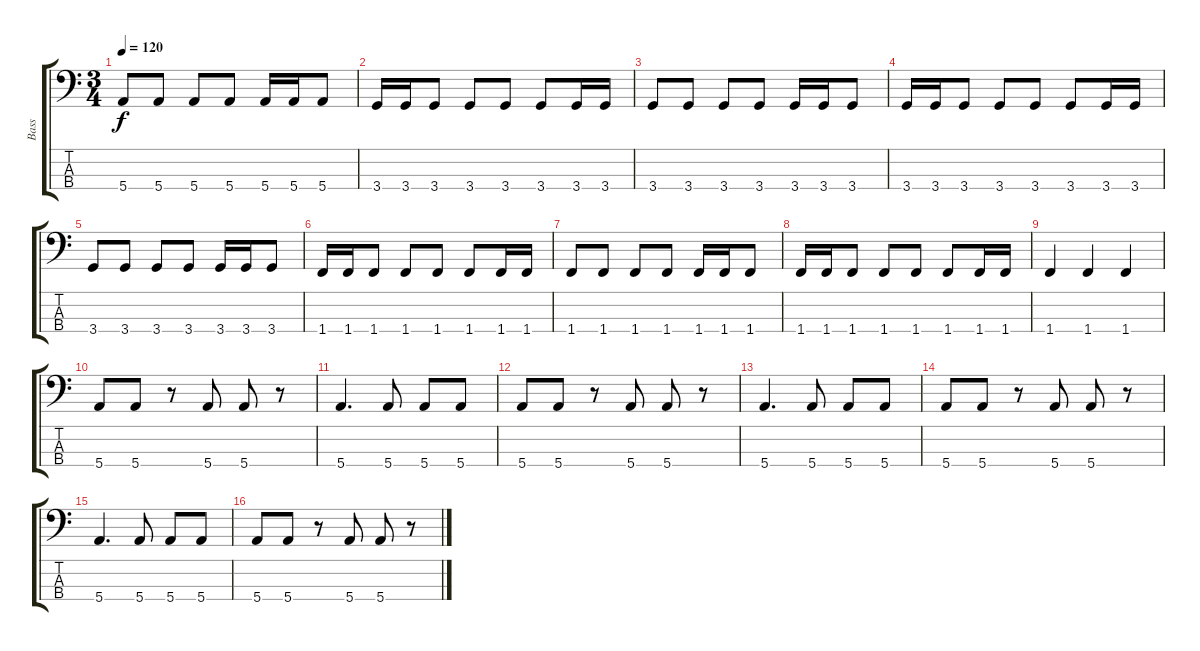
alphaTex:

\track ("Bass" "Bass") {instrument electricbassfinger}
\staff {score tabs}
\tuning (G2 D2 A1 E1) {hide}
\ts (3 4)
\tempo 120
\clef f4
\ks c
5.4.8{dy f} 5.4.8 5.4.8 5.4.8 5.4.16 5.4.16 5.4.8 |
3.4.16 3.4.16 3.4.8 3.4.8 3.4.8 3.4.8 3.4.16 3.4.16 |
3.4.8 3.4.8 3.4.8 3.4.8 3.4.16 3.4.16 3.4.8 |
3.4.16 3.4.16 3.4.8 3.4.8 3.4.8 3.4.8 3.4.16 3.4.16 |
3.4.8 3.4.8 3.4.8 3.4.8 3.4.16 3.4.16 3.4.8 |
1.4.16 1.4.16 1.4.8 1.4.8 1.4.8 1.4.8 1.4.16 1.4.16 |
1.4.8 1.4.8 1.4.8 1.4.8 1.4.16 1.4.16 1.4.8 |
1.4.16 1.4.16 1.4.8 1.4.8 1.4.8 1.4.8 1.4.16 1.4.16 |
1.4.4 1.4.4 1.4.4 |
5.4.8 5.4.8 r.8 5.4.8 5.4.8 r.8 |
5.4.4{d} 5.4.8 5.4.8 5.4.8 |
5.4.8 5.4.8 r.8 5.4.8 5.4.8 r.8 |
5.4.4{d} 5.4.8 5.4.8 5.4.8 |
5.4.8 5.4.8 r.8 5.4.8 5.4.8 r.8 |
5.4.4{d} 5.4.8 5.4.8 5.4.8 |
5.4.8 5.4.8 r.8 5.4.8 5.4.8 r.8
